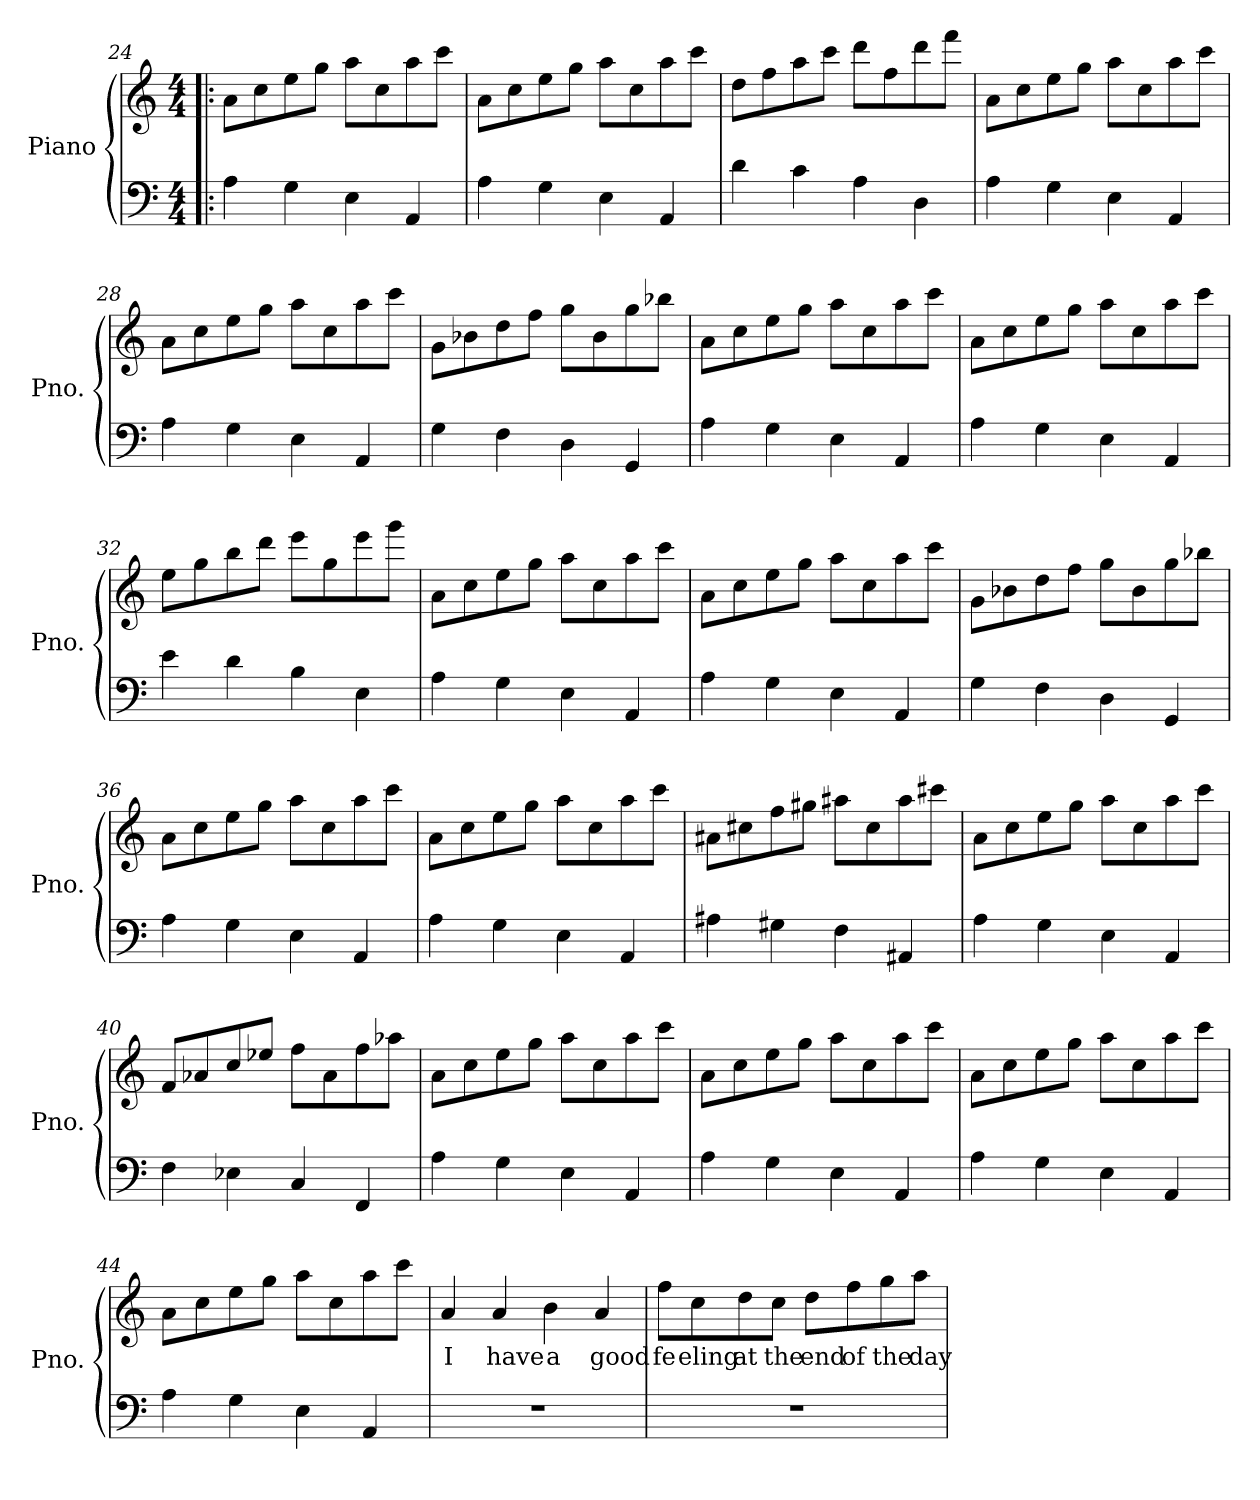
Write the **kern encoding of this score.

**kern	**kern	**text
*part1	*part1	*part1
*staff2	*staff1	*staff1
*I"Piano	*	*
*I'Pno.	*	*
!!LO:LB:g=z
*clefF4	*clefG2	*
*k[]	*k[]	*
*C:	*C:	*
*M4/4	*M4/4	*
=24!|:	=24!|:	=24!|:
4A\	8a\L	.
.	8cc\	.
4G\	8ee\	.
.	8gg\J	.
4E\	8aa\L	.
.	8cc\	.
4AA/	8aa\	.
.	8ccc\J	.
=25	=25	=25
4A\	8a\L	.
.	8cc\	.
4G\	8ee\	.
.	8gg\J	.
4E\	8aa\L	.
.	8cc\	.
4AA/	8aa\	.
.	8ccc\J	.
=26	=26	=26
4d\	8dd\L	.
.	8ff\	.
4c\	8aa\	.
.	8ccc\J	.
4A\	8ddd\L	.
.	8ff\	.
4D\	8ddd\	.
.	8fff\J	.
=27	=27	=27
4A\	8a\L	.
.	8cc\	.
4G\	8ee\	.
.	8gg\J	.
4E\	8aa\L	.
.	8cc\	.
4AA/	8aa\	.
.	8ccc\J	.
=28	=28	=28
4A\	8a\L	.
.	8cc\	.
4G\	8ee\	.
.	8gg\J	.
4E\	8aa\L	.
.	8cc\	.
4AA/	8aa\	.
.	8ccc\J	.
!!LO:LB:g=z
=29	=29	=29
4G\	8g\L	.
.	8b-X\	.
4F\	8dd\	.
.	8ff\J	.
4D\	8gg\L	.
.	8b-\	.
4GG/	8gg\	.
.	8bb-X\J	.
=30	=30	=30
4A\	8a\L	.
.	8cc\	.
4G\	8ee\	.
.	8gg\J	.
4E\	8aa\L	.
.	8cc\	.
4AA/	8aa\	.
.	8ccc\J	.
=31	=31	=31
4A\	8a\L	.
.	8cc\	.
4G\	8ee\	.
.	8gg\J	.
4E\	8aa\L	.
.	8cc\	.
4AA/	8aa\	.
.	8ccc\J	.
=32	=32	=32
4e\	8ee\L	.
.	8gg\	.
4d\	8bb\	.
.	8ddd\J	.
4B\	8eee\L	.
.	8gg\	.
4E\	8eee\	.
.	8ggg\J	.
!!LO:LB:g=z
=33	=33	=33
4A\	8a\L	.
.	8cc\	.
4G\	8ee\	.
.	8gg\J	.
4E\	8aa\L	.
.	8cc\	.
4AA/	8aa\	.
.	8ccc\J	.
=34	=34	=34
4A\	8a\L	.
.	8cc\	.
4G\	8ee\	.
.	8gg\J	.
4E\	8aa\L	.
.	8cc\	.
4AA/	8aa\	.
.	8ccc\J	.
=35	=35	=35
4G\	8g\L	.
.	8b-X\	.
4F\	8dd\	.
.	8ff\J	.
4D\	8gg\L	.
.	8b-\	.
4GG/	8gg\	.
.	8bb-X\J	.
=36	=36	=36
4A\	8a\L	.
.	8cc\	.
4G\	8ee\	.
.	8gg\J	.
4E\	8aa\L	.
.	8cc\	.
4AA/	8aa\	.
.	8ccc\J	.
!!LO:LB:g=z
=37	=37	=37
4A\	8a\L	.
.	8cc\	.
4G\	8ee\	.
.	8gg\J	.
4E\	8aa\L	.
.	8cc\	.
4AA/	8aa\	.
.	8ccc\J	.
=38	=38	=38
4A#X\	8a#X\L	.
.	8cc#X\	.
4G#X\	8ff\	.
.	8gg#X\J	.
4F\	8aa#X\L	.
.	8cc#\	.
4AA#X/	8aa#\	.
.	8ccc#X\J	.
=39	=39	=39
4A\	8a\L	.
.	8cc\	.
4G\	8ee\	.
.	8gg\J	.
4E\	8aa\L	.
.	8cc\	.
4AA/	8aa\	.
.	8ccc\J	.
=40	=40	=40
4F\	8f/L	.
.	8a-X/	.
4E-X\	8cc/	.
.	8ee-X/J	.
4C/	8ff\L	.
.	8a-\	.
4FF/	8ff\	.
.	8aa-X\J	.
!!LO:PB:g=z
=41	=41	=41
4A\	8a\L	.
.	8cc\	.
4G\	8ee\	.
.	8gg\J	.
4E\	8aa\L	.
.	8cc\	.
4AA/	8aa\	.
.	8ccc\J	.
=42	=42	=42
4A\	8a\L	.
.	8cc\	.
4G\	8ee\	.
.	8gg\J	.
4E\	8aa\L	.
.	8cc\	.
4AA/	8aa\	.
.	8ccc\J	.
=43	=43	=43
4A\	8a\L	.
.	8cc\	.
4G\	8ee\	.
.	8gg\J	.
4E\	8aa\L	.
.	8cc\	.
4AA/	8aa\	.
.	8ccc\J	.
=44	=44	=44
4A\	8a\L	.
.	8cc\	.
4G\	8ee\	.
.	8gg\J	.
4E\	8aa\L	.
.	8cc\	.
4AA/	8aa\	.
.	8ccc\J	.
=45	=45	=45
1r	4a/	I
.	4a/	have
.	4b\	a
.	4a/	good
!!LO:LB:g=z
=46	=46	=46
1r	8ff\L	fe
.	8cc\	eling
.	8dd\	at
.	8cc\J	the
.	8dd\L	end
.	8ff\	of
.	8gg\	the
.	8aa\J	day
=	=	=
*-	*-	*-
